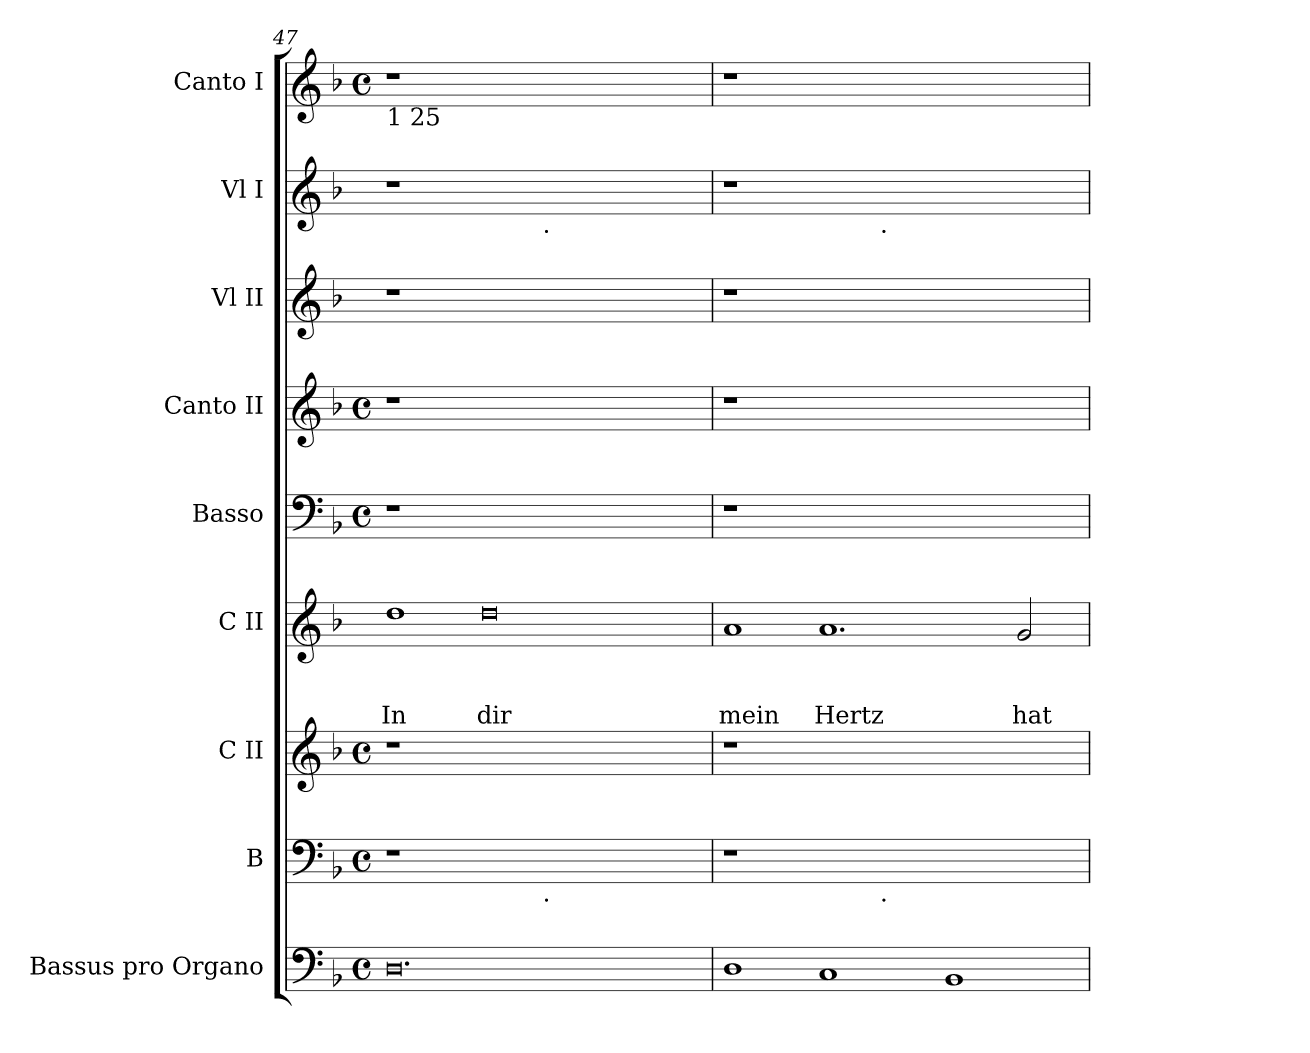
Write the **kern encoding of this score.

**kern	**kern	**kern	**kern	**text	**text	**text	**kern	**kern	**kern	**kern	**kern
*part9	*part8	*part7	*part6	*part6	*part6	*part6	*part5	*part4	*part3	*part2	*part1
*staff9	*staff8	*staff7	*staff6	*staff6	*staff6	*staff6	*staff5	*staff4	*staff3	*staff2	*staff1
*I"Bassus pro Organo	*I"B	*I"C II	*I"C II	*	*	*	*I"Basso	*I"Canto II	*I"Vl II	*I"Vl I	*I"Canto I
*I'B.p.O.	*I'B	*I'C II	*	*	*	*	*I'B	*I'C II	*I'Vl II	*I'Vl I	*I'C I
!!LO:PB:g=z
*clefF4	*clefF4	*clefG2	*clefG2	*	*	*	*clefF4	*clefG2	*clefG2	*clefG2	*clefG2
*	*	*	*	*	*	*	*ITrd7c12	*	*	*	*
*k[b-]	*k[b-]	*k[b-]	*k[b-]	*	*	*	*k[b-]	*k[b-]	*k[b-]	*k[b-]	*k[b-]
*F:	*F:	*F:	*F:	*	*	*	*F:	*F:	*F:	*F:	*F:
*M4/4	*M4/4	*M4/4	*	*	*	*	*M4/4	*M4/4	*	*	*M4/4
*met(c)	*met(c)	*met(c)	*	*	*	*	*met(c)	*met(c)	*	*	*met(c)
=47	=47	=47	=47	=47	=47	=47	=47	=47	=47	=47	=47
!	!	!	!	!	!	!	!	!	!	!	!LO:TX:b:t=1 25
!	!	!	!	!	!	!LO:LY:b:rj	!	!	!	!	!
0.D	1r	1r	1dd	.	.	In	1r	1r	1r	1r	1r
!	!	!	!	!	!	!LO:LY:b	!	!	!	!	!
.	4...ryy	0ryy	0dd	.	.	dir	0ryy	0ryy	0ryy	4...ryy	0ryy
!	!	!	!	!	!	!	!	!	!	!LO:TX:b:t=.	!
!	!LO:TX:b:t=.	!	!	!	!	!	!	!	!	!	!
.	1ryy	.	.	.	.	.	.	.	.	1ryy	.
.	2ryy	.	.	.	.	.	.	.	.	2ryy	.
.	32ryy	.	.	.	.	.	.	.	.	32ryy	.
=48	=48	=48	=48	=48	=48	=48	=48	=48	=48	=48	=48
!	!	!	!	!	!	!LO:LY:b	!	!	!	!	!
1D	1r	1r	1a	.	.	mein	1r	1r	1r	1r	1r
!	!	!	!	!	!	!LO:LY:b	!	!	!	!	!
1C<	4...ryy	0ryy	1.a	.	.	Hertz	0ryy	0ryy	0ryy	4...ryy	0ryy
!	!	!	!	!	!	!	!	!	!	!LO:TX:b:t=.	!
!	!LO:TX:b:t=.	!	!	!	!	!	!	!	!	!	!
.	1ryy	.	.	.	.	.	.	.	.	1ryy	.
1BB-	.	.	.	.	.	.	.	.	.	.	.
.	2ryy	.	.	.	.	.	.	.	.	2ryy	.
!	!	!	!	!	!	!LO:LY:b	!	!	!	!	!
.	.	.	2g/	.	.	hat	.	.	.	.	.
.	32ryy	.	.	.	.	.	.	.	.	32ryy	.
=	=	=	=	=	=	=	=	=	=	=	=
*-	*-	*-	*-	*-	*-	*-	*-	*-	*-	*-	*-
